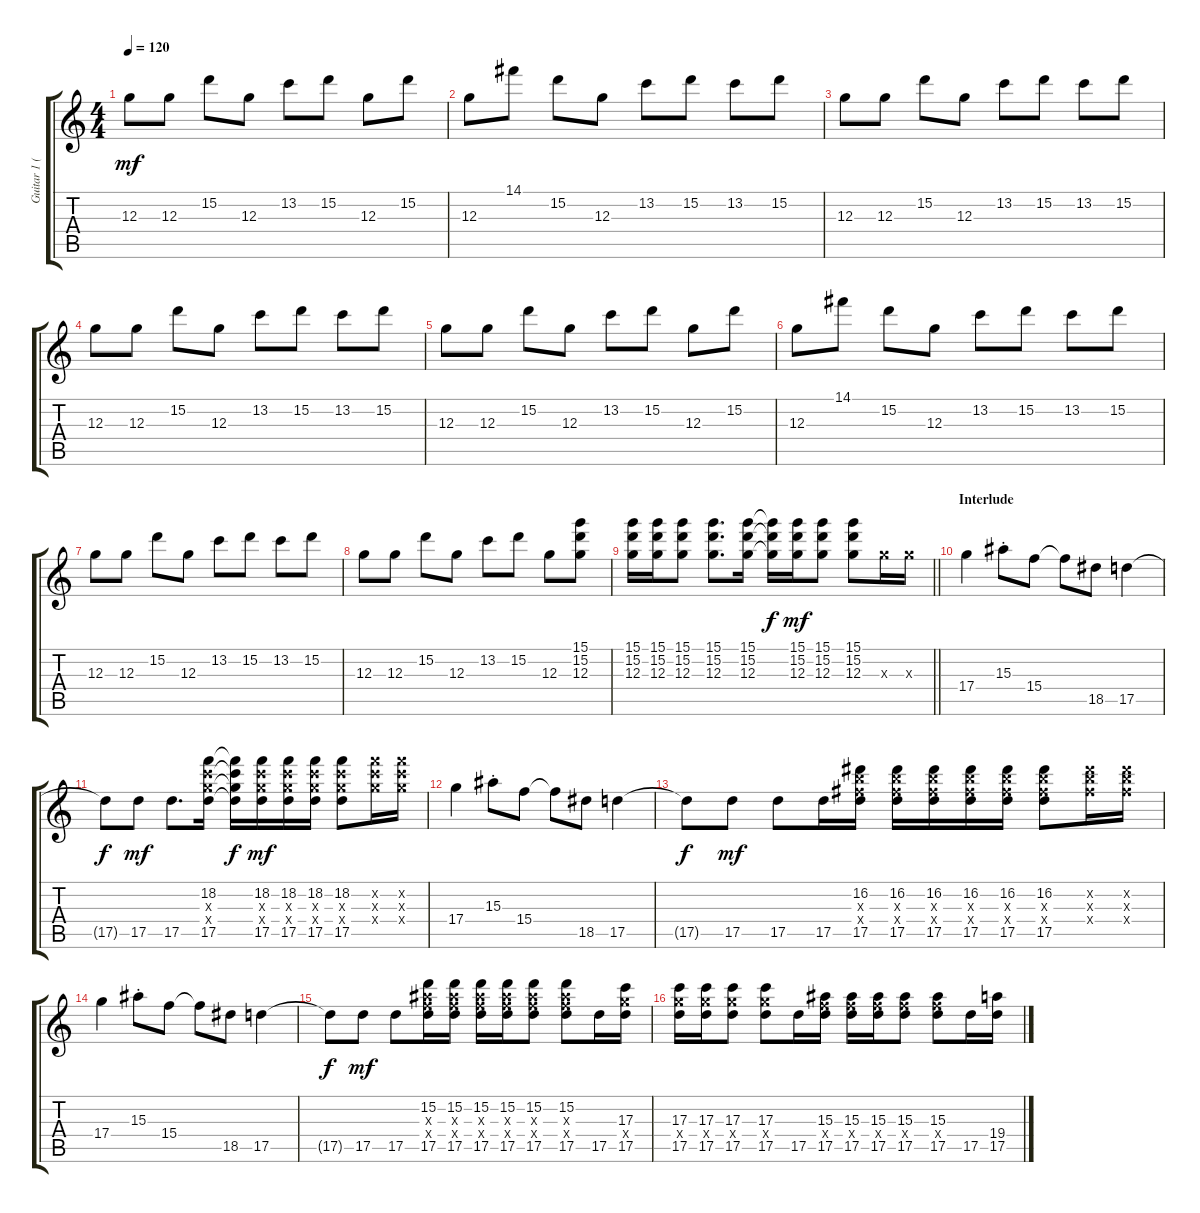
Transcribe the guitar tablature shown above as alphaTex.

\track ("Guitar 1 (Clean)" "Guitar 1 (") {instrument electricguitarclean}
\staff {score tabs}
\tuning (E4 B3 G3 D3 A2 E2) {hide}
\ts (4 4)
\tempo 120
\clef g2
\ks c
12.3.8{dy mf} 12.3.8 15.2.8 12.3.8 13.2.8 15.2.8 12.3.8 15.2.8 |
12.3.8 14.1.8 15.2.8 12.3.8 13.2.8 15.2.8 13.2.8 15.2.8 |
12.3.8 12.3.8 15.2.8 12.3.8 13.2.8 15.2.8 13.2.8 15.2.8 |
12.3.8 12.3.8 15.2.8 12.3.8 13.2.8 15.2.8 13.2.8 15.2.8 |
12.3.8 12.3.8 15.2.8 12.3.8 13.2.8 15.2.8 12.3.8 15.2.8 |
12.3.8 14.1.8 15.2.8 12.3.8 13.2.8 15.2.8 13.2.8 15.2.8 |
12.3.8 12.3.8 15.2.8 12.3.8 13.2.8 15.2.8 13.2.8 15.2.8 |
12.3.8 12.3.8 15.2.8 12.3.8 13.2.8 15.2.8 12.3.8 (15.1 15.2 12.3).8 |
\barLineRight lightlight
(15.1 15.2 12.3).16 (15.1 15.2 12.3).16 (15.1 15.2 12.3).8 (15.1 15.2 12.3).8{d} (15.1 15.2 12.3).16 (15.1{t} 15.2{t} 12.3{t}).16{dy f} (15.1 15.2 12.3).16{dy mf} (15.1 15.2 12.3).8 (15.1 15.2 12.3).8 12.3{x}.16 12.3{x}.16 |
\section ("" "Interlude")
17.4.4 15.3{st}.8 15.4.8 15.4{t}.8 18.5.8 17.5.4 |
17.5{t}.8{dy f} 17.5.8{dy mf} 17.5.8{d} (18.2 17.3{x} 17.4{x} 17.5).16 (18.2{t} 17.3{t} 17.4{t} 17.5{t}).16{dy f} (18.2 17.3{x} 17.4{x} 17.5).16{dy mf} (18.2 17.3{x} 17.4{x} 17.5).16 (18.2 17.3{x} 17.4{x} 17.5).16 (18.2 17.3{x} 17.4{x} 17.5).8 (18.2{x} 17.3{x} 17.4{x}).16 (18.2{x} 17.3{x} 17.4{x}).16 |
17.4.4 15.3{st}.8 15.4.8 15.4{t}.8 18.5.8 17.5.4 |
17.5{t}.8{dy f} 17.5.8{dy mf} 17.5.8 17.5.16 (16.2 16.3{x} 16.4{x} 17.5).16 (16.2 16.3{x} 16.4{x} 17.5).16 (16.2 16.3{x} 16.4{x} 17.5).16 (16.2 16.3{x} 16.4{x} 17.5).16 (16.2 16.3{x} 16.4{x} 17.5).16 (16.2 16.3{x} 16.4{x} 17.5).8 (16.2{x} 16.3{x} 16.4{x}).16 (16.2{x} 16.3{x} 16.4{x}).16 |
17.4.4 15.3{st}.8 15.4.8 15.4{t}.8 18.5.8 17.5.4 |
17.5{t}.8{dy f} 17.5.8{dy mf} 17.5.8 (15.2 15.3{x} 15.4{x} 17.5).16 (15.2 15.3{x} 15.4{x} 17.5).16 (15.2 15.3{x} 15.4{x} 17.5).16 (15.2 15.3{x} 15.4{x} 17.5).16 (15.2 15.3{x} 15.4{x} 17.5).8 (15.2 15.3{x} 15.4{x} 17.5).8 17.5.16 (17.3 17.4{x} 17.5).16 |
(17.3 17.4{x} 17.5).16 (17.3 17.4{x} 17.5).16 (17.3 17.4{x} 17.5).8 (17.3 17.4{x} 17.5).8 17.5.16 (15.3 15.4{x} 17.5).16 (15.3 15.4{x} 17.5).16 (15.3 15.4{x} 17.5).16 (15.3 15.4{x} 17.5).8 (15.3 15.4{x} 17.5).8 17.5.16 (19.4 17.5).16
